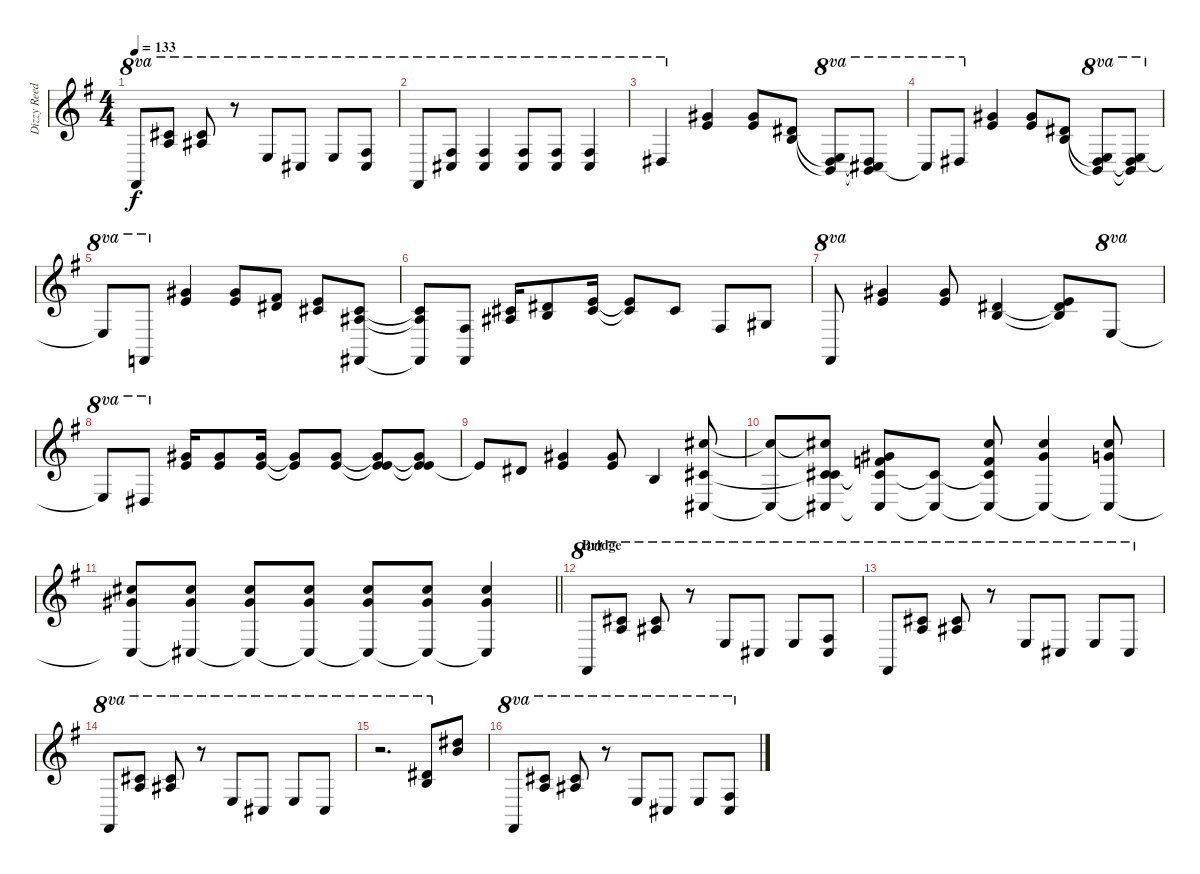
\track ("Dizzy Reed - Piano" "Dizzy Reed") {instrument acousticgrandpiano}
\staff {score}
\tuning (Eb4 Bb3 Gb3 Db3 Ab2 Eb2) {hide}
\ts (4 4)
\tempo 133
\clef g2
\ks g
15.6.8{ot 8va dy f} (19.3 20.4).8{ot 8va} (19.3 21.4).8{ot 8va} r.8{ot 8va} 15.4.8{ot 8va} 17.5.8{ot 8va} 15.4.8{ot 8va} (17.4 17.5).8{ot 8va} |
15.6.8{ot 8va} (17.4 17.5).8{ot 8va} (17.4 17.5).4{ot 8va} (17.4 17.5).8{ot 8va} (17.4 17.5).8{ot 8va} (17.4 17.5).4{ot 8va} |
24.6.4{ot 8va} (10.2 10.3).4 (10.2 10.3).8 (5.2 5.3).8 (5.2{t} 5.3{t} 25.6).8{ot 8va} (5.2{t} 5.3{t} 22.6).8{ot 8va} |
22.6{t}.8{ot 8va} 24.6.8{ot 8va} (10.2 10.3).4 (10.2 10.3).8 (5.2 5.3).8 (5.2{t} 5.3{t} 25.6).8{ot 8va} (5.2{t} 5.3{t} 25.6).8{ot 8va} |
25.6{t}.8{ot 8va} 14.6.8{ot 8va} (10.2 10.3).4 (10.2 10.3).8 (8.2 9.3).8 (6.2 7.3).8 (3.2 4.3 3.6).8 |
(3.2{t} 4.3{t} 3.6{t}).8 (0.3 3.6).8 (3.2 4.3).16 (5.2 5.3).8 (6.2 7.3).16 (6.2{t} 7.3{t}).8 7.3.8 0.3.8 2.3.8 |
0.3.8{ot 8va} (10.2 10.3).4 (10.2 10.3).8 (5.2 5.3).4 (5.2{t} 5.3{t} 25.6).8 25.6.8{ot 8va} |
25.6{t}.8{ot 8va} 24.6.8{ot 8va} (10.2 10.3).16 (10.2 10.3).8 (10.2 10.3).16 (10.2{t} 10.3{t}).8 (10.2 10.3).8 (10.2{t} 10.3{t} 25.6).8 (10.2{t} 10.3{t} 25.6).8 |
25.6{t}.8 24.6.8 (10.2 10.3).4 (10.2 10.3).8 5.3.4 (10.1 7.3 0.4).8 |
(10.1{t} 0.4{t}).8 (10.1{t} 3.2 7.3{t} 0.4{t}).8 (5.1 7.2 7.3{t} 0.4{t}).8 (7.3{t} 0.4{t}).8 (10.1 7.2 7.3{t} 0.4{t}).8 (10.1 10.2 0.4{t}).4 (10.1 9.2 0.4{t}).8 |
\barLineRight lightlight
(10.1 10.2 0.4{t}).8 (10.1 10.2 0.4{t}).8 (10.1 10.2 0.4{t}).8 (10.1 10.2 0.4{t}).8 (10.1 10.2 0.4{t}).8 (10.1 10.2 0.4{t}).8 (10.1 10.2 0.4{t}).4 |
\section ("" "Bridge")
15.6.8{ot 8va} (19.3 20.4).8{ot 8va} (19.3 21.4).8{ot 8va} r.8{ot 8va} 15.4.8{ot 8va} 17.5.8{ot 8va} 15.4.8{ot 8va} (17.4 17.5).8{ot 8va} |
15.6.8{ot 8va} (19.3 20.4).8{ot 8va} (19.3 21.4).8{ot 8va} r.8{ot 8va} 15.4.8{ot 8va} 17.5.8{ot 8va} 15.4.8{ot 8va} 17.5.8{ot 8va} |
15.6.8{ot 8va} (19.3 20.4).8{ot 8va} (19.3 21.4).8{ot 8va} r.8{ot 8va} 15.4.8{ot 8va} 17.5.8{ot 8va} 15.4.8{ot 8va} 17.5.8{ot 8va} |
r.2{d ot 8va} (21.3 22.4).8{ot 8va} (21.3 22.4).8 |
15.6.8{ot 8va} (19.3 20.4).8{ot 8va} (19.3 21.4).8{ot 8va} r.8{ot 8va} 15.4.8{ot 8va} 17.5.8{ot 8va} 15.4.8{ot 8va} (17.4 17.5).8{ot 8va}
